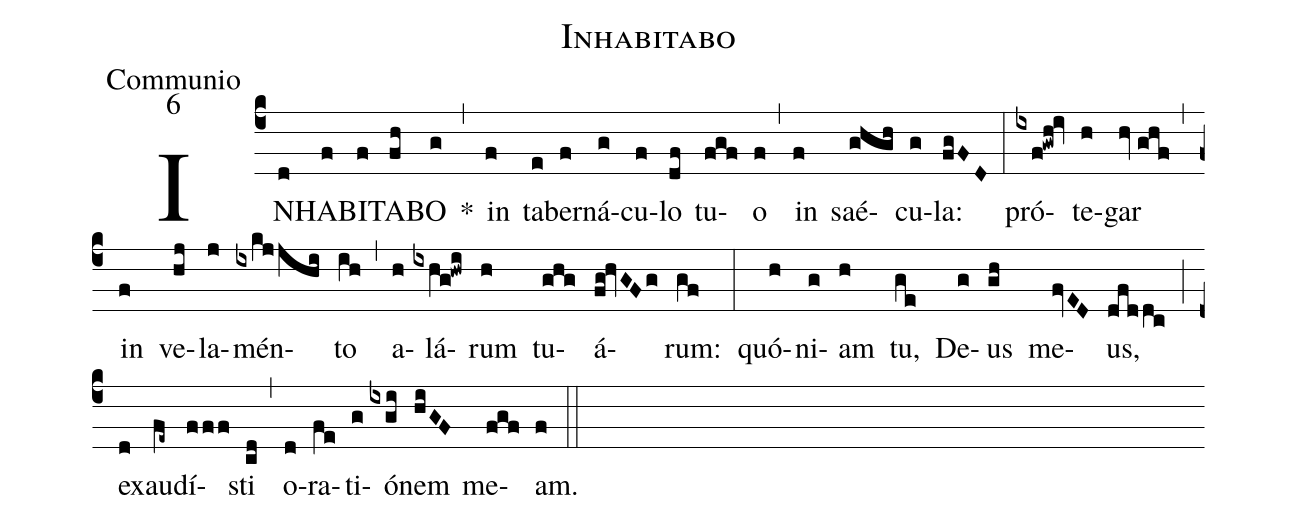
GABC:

name:Inhabitabo;
office-part:Communio;
mode:6;
%%
(c4) IN(d)HA(f)BI(f)TA(fh)BO(g) *(,) in(f) ta(e)ber(f)ná(g)cu(f)lo(df) tu(fgf)o(f) (,) in(f) saé(ghgh)cu(g)la:(fgFD) (:) pró(ixf!gwh!iv)te(h)gar(hv//ghf) (,) in(f) ve(hj)la(j)mén(ixkjjhi)to(ih) (,) a(h)lá(ixhg!hwi)rum(h) tu(ghg)á(fg!hvGFg)rum:(gf) (:) quó(h)ni(g)am(h) tu,(ge) De(g)us(gh) me(fvED)us,(dfddc) (;) ex(d)au(fe~)dí(fff)sti(cd) (,) o(d)ra(fe)ti(g)ó(ixgi)nem(hiGF) me(fgf)am.(f) (::)
